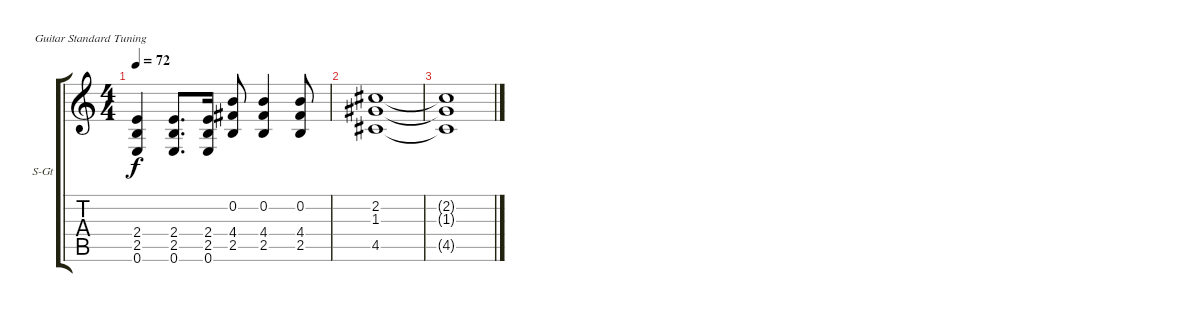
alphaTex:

\bracketExtendMode groupsimilarinstruments
\firstSystemTrackNameOrientation horizontal
\otherSystemsTrackNameOrientation horizontal
\track ("Гитара 3" "S-Gt") {instrument acousticguitarsteel}
\staff {score tabs}
\tuning (E4 B3 G3 D3 A2 E2)
\ts (4 4)
\tempo 72
\clef g2
\scale
0.333333
\ks c
(2.4 2.5 0.6).4{dy f} (2.4 2.5 0.6).8{d} (2.4 2.5 0.6).16 (0.2 4.4 2.5).8 (0.2 4.4 2.5).4 (0.2 4.4 2.5).8 |
\scale
0.333333 (2.2 1.3 4.5).1 |
(2.2{t} 1.3{t} 4.5{t}).1
